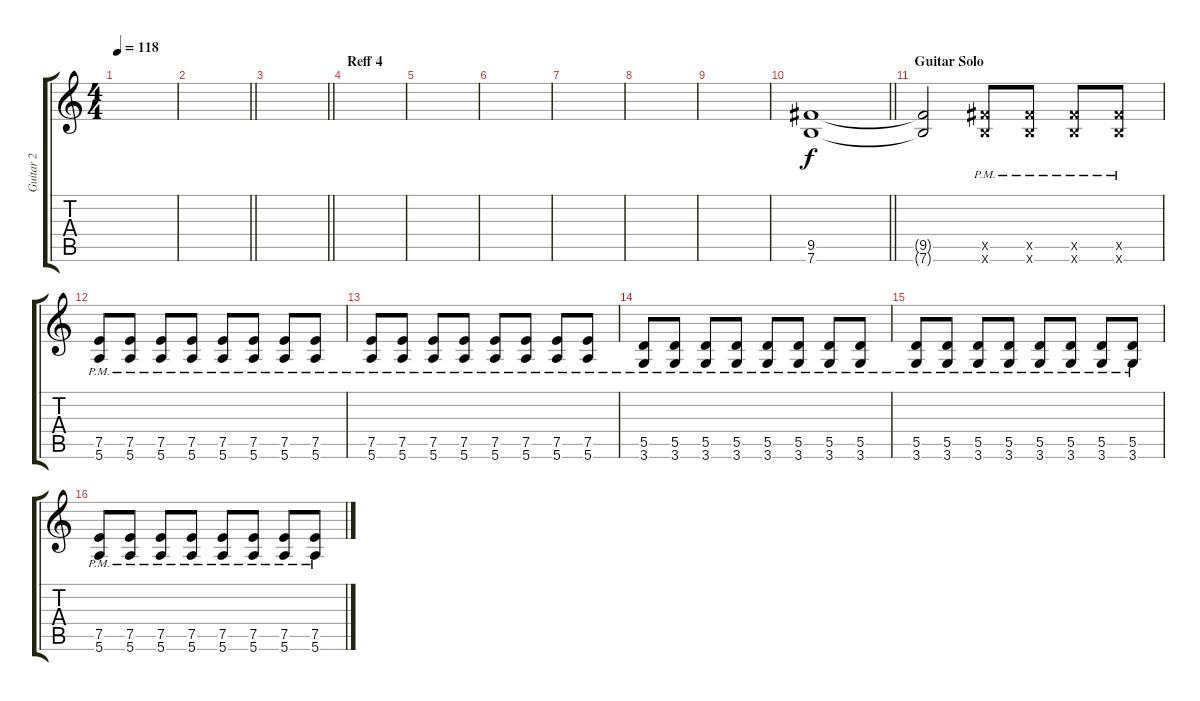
\track ("Guitar 2" "Guitar 2") {instrument acousticguitarsteel}
\staff {score tabs}
\tuning (E4 B3 G3 D3 A2 E2) {hide}
\ts (4 4)
\tempo 118
\clef g2
\ks c
|
\barLineRight lightlight
|
\barLineRight lightlight
|
\section ("" "Reff 4")
|
|
|
|
|
|
\barLineRight lightlight
(9.5 7.6).1{instrument overdrivenguitar} |
\section ("" "Guitar Solo")
(9.5{t} 7.6{t}).2 (9.5{x} 7.6{pm x}).8{volume 5} (9.5{x} 7.6{pm x}).8{volume 5} (9.5{x} 7.6{pm x}).8{volume 5} (9.5{x} 7.6{pm x}).8{volume 5} |
(7.5 5.6{pm}).8{volume 5} (7.5 5.6{pm}).8{volume 5} (7.5 5.6{pm}).8{volume 5} (7.5 5.6{pm}).8{volume 5} (7.5 5.6{pm}).8{volume 5} (7.5 5.6{pm}).8{volume 5} (7.5 5.6{pm}).8{volume 5} (7.5 5.6{pm}).8{volume 5} |
(7.5 5.6{pm}).8{volume 5} (7.5 5.6{pm}).8{volume 5} (7.5 5.6{pm}).8{volume 5} (7.5 5.6{pm}).8{volume 5} (7.5 5.6{pm}).8{volume 5} (7.5 5.6{pm}).8{volume 5} (7.5 5.6{pm}).8{volume 5} (7.5 5.6{pm}).8{volume 5} |
(5.5 3.6{pm}).8 (5.5 3.6{pm}).8 (5.5 3.6{pm}).8 (5.5 3.6{pm}).8 (5.5 3.6{pm}).8 (5.5 3.6{pm}).8 (5.5 3.6{pm}).8 (5.5 3.6{pm}).8 |
(5.5 3.6{pm}).8 (5.5 3.6{pm}).8 (5.5 3.6{pm}).8 (5.5 3.6{pm}).8 (5.5 3.6{pm}).8 (5.5 3.6{pm}).8 (5.5 3.6{pm}).8 (5.5 3.6{pm}).8 |
(7.5 5.6{pm}).8{volume 5} (7.5 5.6{pm}).8{volume 5} (7.5 5.6{pm}).8{volume 5} (7.5 5.6{pm}).8{volume 5} (7.5 5.6{pm}).8{volume 5} (7.5 5.6{pm}).8{volume 5} (7.5 5.6{pm}).8{volume 5} (7.5 5.6{pm}).8{volume 5}
